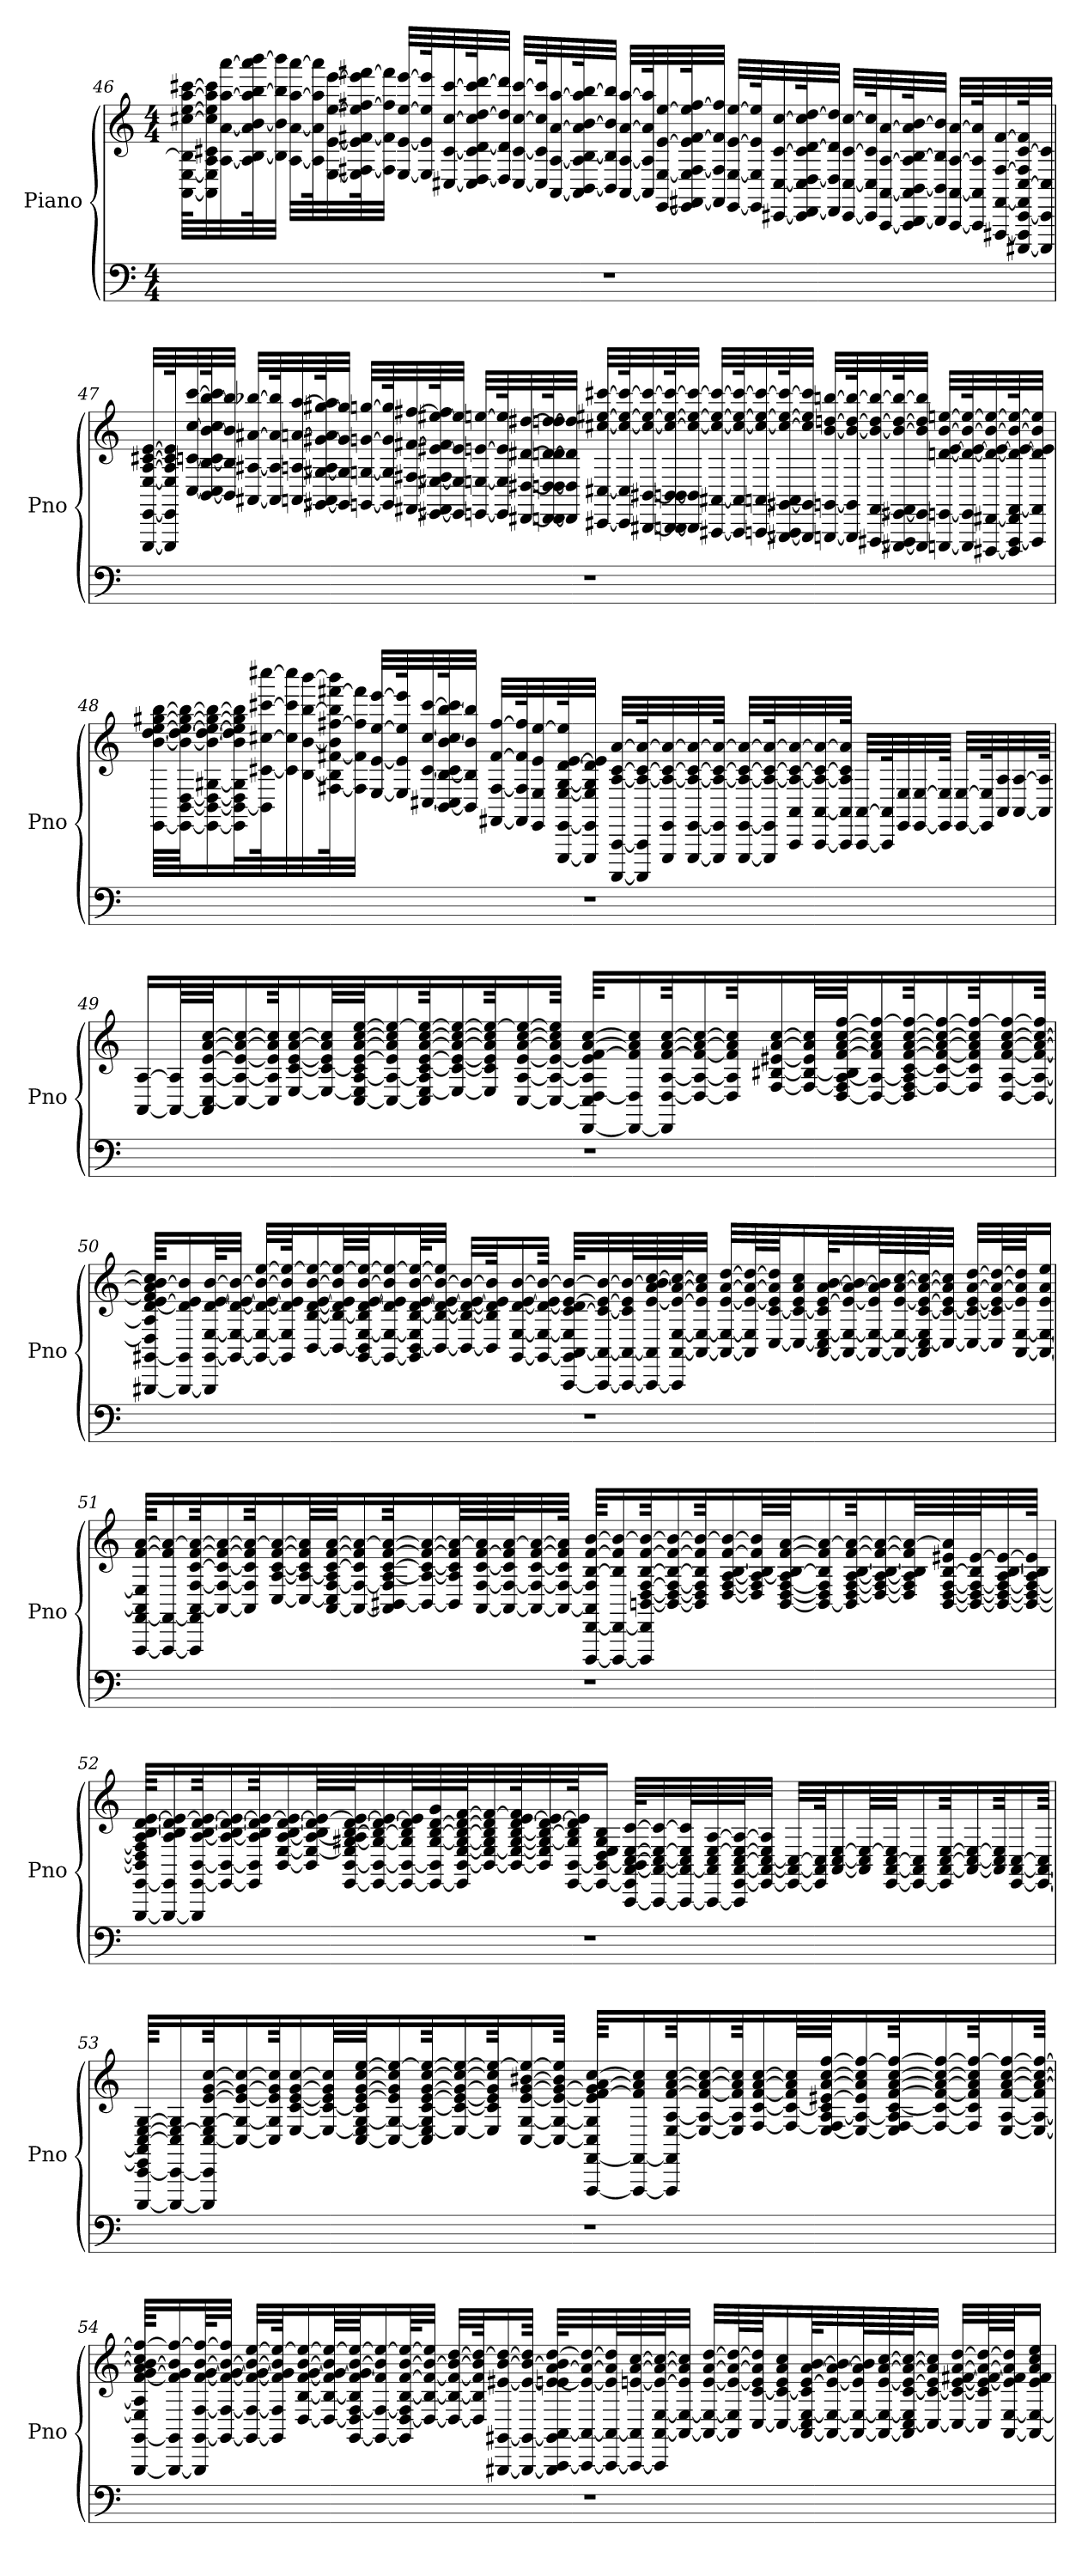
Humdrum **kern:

**kern	**kern
*part1	*part1
*staff2	*staff1
*I"Piano	*
*I'Pno	*
!!LO:LB:g=z
*clefF4	*clefG2
*k[]	*k[]
*C:	*C:
*M4/4	*M4/4
=46	=46
1r	[64AA\ [64E\ 64B\] [64cc#X\ [64ee\ [64aa\ [64ccc#X\KLLL
.	32AA\] 32E\] 32A\ 32c#X\ 32cc#\] 32ee\] 32aa\] 32ccc#\]
.	[32A\ [32a\ [32aa\ [32aaa\
.	64A\] [64B\ 64a\] [64b\ 64aa\] [64bb\ 64aaa\] [64bbb\K
.	32B\] 32b\] 32bb\] 32bbb\]JJJ
.	[32A\ [32a\ [32aa\ [32aaa\LLL
.	64A\] 64a\] 64aa\] 64aaa\]K
.	[32E\ [32e\ [32ee\ [32eee\
.	64E\] [64F#X\ 64e\] [64f#X\ 64ee\] [64ff#X\ 64eee\] [64fff#X\K
.	32F#\] 32f#\] 32ff#\] 32fff#\]JJJ
.	[32E/ [32e/ [32ee/ [32eee/LLL
.	64E/] 64e/] 64ee/] 64eee/]K
.	[32C#X/ [32c#/ [32cc#/ [32ccc#/
.	64C#/] [64D/ 64c#/] [64d/ 64cc#/] [64dd/ 64ccc#/] [64ddd/K
.	32D/] 32d/] 32dd/] 32ddd/]JJJ
.	[32C#/ [32c#/ [32cc#/ [32ccc#/LLL
.	64C#/] 64c#/] 64cc#/] 64ccc#/]K
.	[32AA/ [32A/ [32a/ [32aa/
.	64AA/] [64BB/ 64A/] [64B/ 64a/] [64b/ 64aa/] [64bb/K
.	32BB/] 32B/] 32b/] 32bb/]JJJ
.	[32AA/ [32A/ [32a/ [32aa/LLL
.	64AA/] 64A/] 64a/] 64aa/]K
.	[32EE/ [32E/ [32e/ [32ee/
.	64EE/] [64FF#X/ 64E/] [64F#/ 64e/] [64f#/ 64ee/] [64ff#/K
.	32FF#/] 32F#/] 32f#/] 32ff#/]JJJ
.	[32EE/ [32E/ [32e/ [32ee/LLL
.	64EE/] 64E/] 64e/] 64ee/]K
.	[32CC#X/ [32C#/ [32c#/ [32cc#/
.	64CC#/] [64DD/ 64C#/] [64D/ 64c#/] [64d/ 64cc#/] [64dd/K
.	32DD/] 32D/] 32d/] 32dd/]JJJ
.	[32CC#/ [32C#/ [32c#/ [32cc#/LLL
.	64CC#/] 64C#/] 64c#/] 64cc#/]K
.	[32AAA/ [32AA/ [32A/ [32a/
.	64AAA/] [64BBB/ 64AA/] [64BB/ 64A/] [64B/ 64a/] [64b/K
.	32BBB/] 32BB/] 32B/] 32b/]JJJ
.	[32AAA/ [32AA/ [32A/ [32a/LLL
.	64AAA/] 64AA/] 64A/] 64a/]K
.	[32FFF#X/ [32FF#/ [32F#/ [32f#/
.	[64CCC#X/ 64FFF#/] [64CC#/ 64FF#/] [64C#/ 64F#/] [64c#/ 64f#/]K
.	32CCC#/] 32CC#/] 32C#/] 32c#/]JJJ
!!LO:LB:g=z
=47	=47
1r	[32EEE/ [32EE/ [32E/ [32A/ [32c#X/ [32e/LLL
.	64EEE/] 64EE/] 64E/] 64A/] 64c#/] 64e/]K
.	[32C/ [32cn/ [32cc/ [32ccc/
.	[64BB/ 64C/] [64B/ 64c/] [64b/ 64cc/] [64bb/ 64ccc/]K
.	32BB/] 32B/] 32b/] 32bb/]JJJ
.	[32AA#X/ [32A#X/ [32a#X/ [32bb-X/LLL
.	64AA#/] 64A#/] 64a#/] 64bb-/]K
.	[32AAn/ [32An/ [32an/ [32aa/
.	[64GG#X/ 64AA/] [64G#X/ 64A/] [64g#X/ 64a/] [64gg#X/ 64aa/]K
.	32GG#/] 32G#/] 32g#/] 32gg#/]JJJ
.	[32GGn/ [32Gn/ [32gn/ [32ggn/LLL
.	64GG/] 64G/] 64g/] 64gg/]K
.	[32FF#X/ [32F#X/ [32f#X/ [32ff#X/
.	[64EE#X/ 64FF#/] [64E#X/ 64F#/] [64e#X/ 64f#/] [64ee#X/ 64ff#/]K
.	32EE#/] 32E#/] 32e#/] 32ee#/]JJJ
.	[32EEn/ [32En/ [32en/ [32een/LLL
.	64EE/] 64E/] 64e/] 64ee/]K
.	[32DD#X/ [32D#X/ [32d#X/ [32dd#X/
.	[64DDn/ 64DD#/] [64Dn/ 64D#/] [64dn/ 64d#/] [64ddn/ 64dd#/]K
.	32DD/] 32D/] 32d/] 32dd/]JJJ
.	[32CC#X/ [32C#X/ [32cc#X/ [32ee#X/ [32ccc#X/LLL
.	64CC#/] 64C#/] 64cc#/_ 64ee#/_ 64ccc#/_K
.	[32BBB#X/ [32BB#X/ 32cc#/_ 32ee#/_ 32ccc#/_
.	[64BBBn/ 64BBB#/] [64BBn/ 64BB#/] 64cc#/_ 64ee#/_ 64ccc#/_K
.	32BBB/] 32BB/] 32cc#/_ 32ee#/_ 32ccc#/_JJJ
.	[32AAA#X/ [32AA#X/ 32cc#/_ 32ee#/_ 32ccc#/_LLL
.	64AAA#/] 64AA#/] 64cc#/_ 64ee#/_ 64ccc#/_K
.	[32AAAn/ [32AAn/ 32cc#/_ 32ee#/_ 32ccc#/_
.	[64GGG#X/ 64AAA/] [64GG#X/ 64AA/] 64cc#/_ 64ee#/_ 64ccc#/_K
.	32GGG#/] 32GG#/] 32cc#/] 32ee#/] 32ccc#/]JJJ
.	[32GGGn/ [32GGn/ [32b/ [32ddn/ [32bbn/LLL
.	64GGG/] 64GG/] 64b/_ 64dd/_ 64bb/_K
.	[32FFF#X/ [32FF#/ 32b/_ 32dd/_ 32bb/_
.	[64EEE#X/ 64FFF#/] [64EE#X/ 64FF#/] 64b/_ 64dd/_ 64bb/_K
.	32EEE#/] 32EE#/] 32b/] 32dd/] 32bb/]JJJ
.	[32EEEn/ [32EEn/ [32dn/ [32e/ [32b/ [32een/LLL
.	64EEE/] 64EE/] 64d/_ 64e/_ 64b/_ 64ee/_K
.	[32DDD#X/ [32DD#X/ 32d/_ 32e/_ 32b/_ 32ee/_
.	64DDD#/] [64FFF#/ 64DD#/] [64FF#/ 64d/_ 64e/_ 64b/_ 64ee/_K
.	32FFF#/] 32FF#/] 32d/] 32e/] 32b/] 32ee/]JJJ
!!LO:LB:g=z
=48	=48
1r	[64EE\ [64b\ [64dd\ [64ee\ [64gg#X\ [64bb\LLLL
.	64EE\_ [64BB\ [64D\ 64b\_ 64dd\_ 64ee\_ 64gg#\_ 64bb\_JJ
.	16EE\_ 16BB\_ 16D\_ [16G#X\ 16b\_ 16dd\_ 16ee\_ 16gg#\_ 16bb\_
.	32EE\] 32BB\_ 32D\] 32G#\] 32b\] 32dd\] 32ee\] 32gg#\] 32bb\]L
.	64BB\] [64c#X\ [64cc#X\ [64ccc#X\ [64cccc#X\K
.	32c#\] 32cc#\] 32ccc#\] 32cccc#\]
.	[32B\ [32b\ [32bb\ [32bbb\
.	[64F#X\ 64B\] [64f#X\ 64b\] [64ff#X\ 64bb\] [64fff#X\ 64bbb\]K
.	32F#\] 32f#\] 32ff#\] 32fff#\]JJJ
.	[32E/ [32e/ [32ee/ [32eee/LLL
.	64E/] 64e/] 64ee/] 64eee/]K
.	[32C#X/ [32c#/ [32cc#/ [32ccc#/
.	[64BB/ 64C#/] [64B/ 64c#/] [64b/ 64cc#/] [64bb/ 64ccc#/]K
.	32BB/] 32B/] 32b/] 32bb/]JJJ
.	[32FF#X/ [32F#/ [32f#/ [32ff#/LLL
.	64FF#/] 64F#/] 64f#/] 64ff#/]K
.	32EE/ 32E/ 32e/ [32ee/
.	[64EEE/ [64EE/ [64E/ [64G#/ [64d/ [64e/ 64ee/]K
.	32EEE/] 32EE/] 32E/] 32G#/] 32d/] 32e/]JJJ
.	[32AAAA/ [32AAA/ [32A/ [32c#/ [32a/LLL
.	64AAAA/] 64AAA/] 64A/_ 64c#/_ 64a/_K
.	32EEE/ 32EE/ 32A/_ 32c#/_ 32a/_
.	[32EEE/ [32EE/ 32A/_ 32c#/_ 32a/_
.	64EEE/] 64EE/] 64A/_ 64c#/_ 64a/_JJJk
.	[32EEE/ [32EE/ 32A/_ 32c#/_ 32a/_LLL
.	64EEE/] 64EE/] 64A/_ 64c#/_ 64a/_K
.	32AAA/ 32AA/ 32A/_ 32c#/_ 32a/_
.	[32AAA/ [32AA/ 32A/_ 32c#/_ 32a/_
.	64AAA/] 64AA/] 64A/] 64c#/] 64a/]JJJk
.	[32AAA/ [32AA/LLL
.	64AAA/] 64AA/]K
.	32EE/ 32E/
.	[32EE/ [32E/
.	64EE/] 64E/]JJJk
.	[32EE/ [32E/LLL
.	64EE/] 64E/]K
.	32AA/ 32A/
.	[32AA/ [32A/
.	64AA/] 64A/]JJJk
!!LO:LB:g=z
=49	=49
1r	[16AA/ [16A/LL
.	64AA/_ 64A/]LL
.	64AA/] [64C/ [64A/ [64e/ [64a/ [64cc/JJ
.	16C/_ 16A/_ 16e/_ 16a/_ 16cc/_
.	64C/] 64A/] 64e/] 64a/] 64cc/]KK
.	[16E/ [16c/ [16e/ [16a/ [16cc/
.	64E/_ 64c/_ 64e/] 64a/] 64cc/]LL
.	[64C/ 64E/] [64A/ 64c/] [64e/ [64a/ [64cc/ [64ee/JJ
.	16C/_ 16A/_ 16e/] 16a/] 16cc/] 16ee/_
.	64C/] [64E/ 64A/] [64c/ [64e/ [64a/ [64cc/ 64ee/_KK
.	16E/_ 16c/_ 16e/_ 16a/_ 16cc/_ 16ee/_
.	64E/] 64c/] 64e/] 64a/] 64cc/] 64ee/_KK
.	[16C/ [16A/ [16e/ [16a/ [16cc/ 16ee/_
.	64C/_ 64A/_ 64e/_ 64a/] 64cc/] 64ee/]JJkk
.	[64DD/ 64C/] [64D/ 64A/] 64e/] [64f/ [64a/ [64cc/KKLL
.	16DD/_ 16D/] 16f/] 16a/] 16cc/]
.	64DD/] [64D/ [64A/ [64f/ [64a/ [64cc/KK
.	16D/_ 16A/_ 16f/_ 16a/_ 16cc/_
.	64D/] 64A/] 64f/] 64a/] 64cc/]KK
.	[16F/ [16B#X/ [16e#X/ [16a/ [16cc/
.	64F/_ 64B#/_ 64e#/] 64a/] 64cc/]LL
.	[64D/ 64F/] [64A/ 64B#/] [64f/ [64a/ [64cc/ [64ff/JJ
.	16D/_ 16A/_ 16f/] 16a/] 16cc/] 16ff/_
.	64D/] [64F/ 64A/] [64c/ [64f/ [64a/ [64cc/ 64ff/_KK
.	16F/_ 16c/_ 16f/_ 16a/_ 16cc/_ 16ff/_
.	64F/] 64c/] 64f/] 64a/] 64cc/] 64ff/_KK
.	[16D/ [16A/ [16f/ [16a/ [16cc/ 16ff/_
.	64D/_ 64A/_ 64f/_ 64a/_ 64cc/_ 64ff/]JJkk
!!LO:LB:g=z
=50	=50
1r	[64GGG#X/ [64GG#X/ 64D/] 64A/] [64d/ [64e/ 64f/] 64a/] [64b/ 64cc/]KKLL
.	16GGG#/_ 16GG#/] 16d/] 16e/] 16b/]
.	64GGG#/] [64GG#/ [64E/ [64d/ [64e/ [64b/KL
.	32GG#/_ 32E/_ 32d/_ 32e/_ 32b/_JJJ
.	32GG#/_ 32E/_ 32d/_ 32e/_ 32b/_ [32ee/LLL
.	64GG#/] 64E/] 64d/] 64e/] 64b/] 64ee/_JK
.	[16BB/ [16B/ [16d/ [16e/ [16b/ 16ee/_
.	64BB/_ 64B/_ 64d/] 64e/] 64b/] 64ee/_LL
.	[64GG#/ 64BB/] [64E/ 64B/] [64d/ [64e/ [64b/ 64ee/_JJ
.	16GG#/_ 16E/_ 16d/] 16e/] 16b/] 16ee/_
.	64GG#/] [64BB/ 64E/] [64B/ [64d/ [64e/ [64b/ 64ee/_KL
.	32BB/_ 32B/_ 32d/_ 32e/_ 32b/_ 32ee/]JJJ
.	32BB/_ 32B/_ 32d/_ 32e/_ 32b/_LLL
.	64BB/] 64B/] 64d/] 64e/] 64b/]JK
.	[16GG#/ [16E/ [16d/ [16e/ [16b/
.	64GG#/_ 64E/_ 64d/_ 64e/] 64b/_JJkk
.	[64AAA/ 64GG#/] [64AA/ 64E/] [64c/ 64d/] [64e/ 64b/_KLLL
.	32AAA/_ 32AA/_ 32c/_ 32e/_ 32b/_
.	64AAA/_ 64AA/_ 64c/] 64e/] 64b/_L
.	64AAA/_ 64AA/] [64e/ [64a/ 64b/] [64cc/
.	64AAA/] [64AA/ [64E/ 64e/_ 64a/_ 64cc/_J
.	32AA/_ 32E/_ 32e/] 32a/] 32cc/]JJJ
.	32AA/_ 32E/_ [32e/ [32a/ [32dd/LLL
.	64AA/] 64E/] 64e/_ 64a/_ 64dd/_L
.	[64C/ [64c/ 64e/] 64a/] 64dd/]JJ
.	16C/_ 16c/_ 16e/ 16a/ 16cc/
.	[64AA/ 64C/] [64E/ 64c/] [64e/ [64a/ [64b/KL
.	32AA/_ 32E/_ 32e/_ 32a/_ 32b/_
.	64AA/_ 64E/_ 64e/] 64a/] 64b/]L
.	64AA/_ 64E/_ [64e/ [64a/ [64cc/
.	64AA/] [64C/ 64E/] [64c/ 64e/_ 64a/_ 64cc/_J
.	32C/_ 32c/_ 32e/] 32a/] 32cc/]JJJ
.	32C/_ 32c/_ [32e/ [32a/ [32dd/LLL
.	64C/] 64c/] 64e/_ 64a/_ 64dd/_L
.	[64AA/ [64E/ 64e/] 64a/] 64dd/]JJ
.	16AA/_ 16E/_ 16e/ 16a/ 16ee/JJ
!!LO:LB:g=z
=51	=51
1r	[64FFF/ [64FF/ 64AA/] 64E/] [64f/ [64a/KKLL
.	16FFF/_ 16FF/_ 16f/] 16a/_
.	64FFF/] 64FF/] [64AA/ [64F/ [64c/ [64f/ 64a/_KK
.	16AA/_ 16F/_ 16c/_ 16f/_ 16a/_
.	64AA/] 64F/] 64c/] 64f/] 64a/_KK
.	[16C/ [16A/ [16c/ [16f/ 16a/_
.	64C/_ 64A/_ 64c/] 64f/] 64a/]LL
.	[64AA/ 64C/] [64F/ 64A/] [64c/ [64f/ [64a/JJ
.	16AA/_ 16F/_ 16c/] 16f/] 16a/_
.	64AA/] [64BB#X/ 64F/] [64A/ [64c/ [64f/ 64a/_KK
.	16BB#/_ 16A/_ 16c/_ 16f/_ 16a/_
.	64BB#/] 64A/] 64c/] 64f/] 64a/_LL
.	[64AA/ [64F/ [64c/ [64f/ 64a/]
.	64AA/_ 64F/_ 64c/] 64f/] [64a/J
.	32AA/_ 32F/_ [32c/ [32f/ 32a/_
.	64AA/_ 64F/_ 64c/] 64f/] 64a/]JJJk
.	[64DDD/ [64DD/ 64AA/] 64F/] [64B/ [64f/ [64b/KKLL
.	16DDD/_ 16DD/_ 16B/] 16f/] 16b/_
.	64DDD/] 64DD/] [64BBn/ [64D/ [64F/ [64B/ [64f/ 64b/_KK
.	16BB/_ 16D/_ 16F/_ 16B/_ 16f/_ 16b/_
.	64BB/] 64D/] 64F/] 64B/] 64f/] 64b/_KK
.	[16D/ [16F/ [16A/ [16B/ [16f/ 16b/_
.	64D/] 64F/] 64A/_ 64B/] 64f/] 64b/]LL
.	[64BB/ [64D/ [64F/ 64A/] [64B/ [64f/ [64a/JJ
.	16BB/_ 16D/] 16F/] 16B/] 16f/] 16a/_
.	64BB/] [64D/ [64F/ [64A/ [64B/ [64f/ 64a/_KK
.	16D/_ 16F/_ 16A/_ 16B/_ 16f/_ 16a/_
.	64D/] 64F/] 64A/] 64B/] 64f/] 64a/_LL
.	[64BB/ [64D/ [64F/ [64B/ 64e#X/ 64a/]
.	64BB/_ 64D/_ 64F/_ 64B/] [64e#/J
.	32BB/_ 32D/_ 32F/_ [32A/ [32B/ 32e#/_
.	64BB/_ 64D/_ 64F/_ 64A/] 64B/] 64e#/]JJJk
!!LO:PB:g=z
=52	=52
1r	[64EEE/ [64EE/ 64BB/] 64D/] 64F/] [64A/ [64B/ [64d/ [64e/KKLL
.	16EEE/_ 16EE/] 16A/] 16B/] 16d/] 16e/_
.	64EEE/] [64EE/ [64BB/ [64A/ [64B/ [64d/ 64e/_KK
.	16EE/_ 16BB/_ 16A/_ 16B/_ 16d/_ 16e/_
.	64EE/] 64BB/] 64A/] 64B/] 64d/] 64e/_KK
.	[16BB/ [16E/ [16A/ [16B/ [16d/ 16e/_
.	64BB/] 64E/_ 64A/_ 64B/] 64d/] 64e/_LL
.	[64EE/ [64BB/ 64E/] [64G#X/ 64A/] [64B/ [64d/ 64e/_J
.	32EE/_ 32BB/_ 32G#/_ 32B/_ 32d/_ 32e/_
.	64EE/_ 64BB/_ 64G#/] 64B/] 64d/] 64e/]L
.	64EE/_ 64BB/] [64G#/ [64B/ [64d/ 64g/
.	64EE/] [64BB/ [64E/ 64G#/_ 64B/_ 64d/_ [64f/J
.	32BB/_ 32E/_ 32G#/] 32B/] 32d/] 32f/_
.	64BB/_ 64E/_ [64G#/ [64B/ [64d/ [64e/ 64f/]K
.	32BB/] 32E/] 32G#/_ 32B/_ 32d/_ 32e/_
.	[64EE/ [64BB/ 64G#/] 64B/] 64d/] 64e/]JK
.	16EE/_ 16BB/_ 16D/ 16E/ 16G#/ 16B/JJ
.	[64AAA/ 64EE/] [64AA/ 64BB/] [64C/ [64E/ [64c/KLLL
.	32AAA/_ 32AA/_ 32C/_ 32E/_ 32c/_
.	64AAA/_ 64AA/_ 64C/] 64E/] 64c/]L
.	64AAA/_ 64AA/] 64C/ [64E/ [64A/
.	64AAA/] [64EE/ [64AA/ [64C/ 64E/_ 64A/_J
.	32EE/_ 32AA/_ 32C/_ 32E/] 32A/]JJJ
.	32EE/_ 32AA/_ 32C/_LLL
.	64EE/] 64AA/] 64C/]JK
.	[16AA/ [16C/ [16E/
.	64AA/] 64C/] 64E/_LL
.	[64EE/ [64AA/ [64C/ 64E/]JJ
.	16EE/_ 16AA/] 16C/]
.	64EE/] [64AA/ [64C/ [64E/KK
.	16AA/_ 16C/_ 16E/_
.	64AA/] 64C/] 64E/]KK
.	[16EE/ [16AA/ [16C/
.	64EE/_ 64AA/_ 64C/]JJkk
!!LO:LB:g=z
=53	=53
1r	[64CCC/ [64CC/ 64EE/] 64AA/] [64C/ [64E/ [64G/KKLL
.	16CCC/_ 16CC/_ 16C/] 16E/_ 16G/]
.	64CCC/] 64CC/] [64C/ 64E/] [64G/ [64e/ [64g/ [64cc/KK
.	16C/_ 16G/_ 16e/_ 16g/_ 16cc/_
.	64C/] 64G/] 64e/] 64g/] 64cc/]KK
.	[16E/ [16c/ [16e/ [16g/ [16cc/
.	64E/_ 64c/_ 64e/] 64g/] 64cc/]LL
.	[64C/ 64E/] [64G/ 64c/] [64e/ [64g/ [64cc/ [64ee/JJ
.	16C/_ 16G/_ 16e/] 16g/] 16cc/] 16ee/_
.	64C/] [64E/ 64G/] [64c/ [64e/ [64g/ [64cc/ 64ee/_KK
.	16E/_ 16c/_ 16e/_ 16g/_ 16cc/_ 16ee/_
.	64E/] 64c/] 64e/] 64g/] 64cc/] 64ee/_KK
.	[16C/ [16G/ [16e/ [16g/ [16b#X/ 16ee/_
.	64C/_ 64G/_ 64e/_ 64g/_ 64b#/] 64ee/]JJkk
.	[64FFF/ [64FF/ 64C/] 64G/] 64e/] [64f/ 64g/] [64a/ [64cc/KKLL
.	16FFF/_ 16FF/_ 16f/] 16a/] 16cc/]
.	64FFF/] 64FF/] [64E/ [64A/ [64f/ [64a/ [64cc/KK
.	16E/_ 16A/_ 16f/_ 16a/_ 16cc/_
.	64E/] 64A/] 64f/] 64a/] 64cc/]KK
.	[16F/ [16c/ [16f/ [16a/ [16cc/
.	64F/_ 64c/_ 64f/] 64a/] 64cc/]LL
.	[64E/ 64F/] [64A/ 64c/] [64e#X/ [64a/ [64cc/ [64ff/JJ
.	16E/_ 16A/_ 16e#/] 16a/] 16cc/] 16ff/_
.	64E/] [64F/ 64A/] [64c/ [64f/ [64a/ [64cc/ 64ff/_KK
.	16F/_ 16c/_ 16f/_ 16a/_ 16cc/_ 16ff/_
.	64F/] 64c/] 64f/] 64a/] 64cc/] 64ff/_KK
.	[16E/ [16A/ [16f/ [16a/ [16cc/ 16ff/_
.	64E/_ 64A/_ 64f/] 64a/_ 64cc/_ 64ff/_JJkk
!!LO:LB:g=z
=54	=54
1r	[64GGG/ [64GG/ 64E/] 64A/] [64f/ [64g/ 64a/] [64b/ 64cc/] 64ff/_KKLL
.	16GGG/_ 16GG/] 16f/] 16g/] 16b/] 16ff/_
.	64GGG/] [64GG/ [64F/ [64f/ [64g/ [64b/ 64ff/_KL
.	32GG/_ 32F/_ 32f/_ 32g/_ 32b/_ 32ff/]JJJ
.	32GG/_ 32F/_ 32f/_ 32g/_ 32b/_ [32ee/LLL
.	64GG/] 64F/] 64f/] 64g/] 64b/] 64ee/_JK
.	[16D/ [16B/ [16f/ [16g/ [16b/ 16ee/_
.	64D/_ 64B/_ 64f/] 64g/_ 64b/] 64ee/_LL
.	[64GG/ 64D/] [64F/ 64B/] [64f/ 64g/] [64b/ 64ee/_JJ
.	16GG/_ 16F/_ 16f/] 16b/] 16ee/_
.	64GG/] [64D/ 64F/] [64B/ [64f/ [64b/ 64ee/_KL
.	32D/_ 32B/_ 32f/_ 32b/_ 32ee/]JJJ
.	32D/_ 32B/_ 32f/_ 32b/_ [32dd/LLL
.	64D/] 64B/] 64f/] 64b/] 64dd/_JK
.	[16GGG#X/ [16GG#X/ [16e#X/ [16b/ 16dd/_
.	64GGG#/_ 64GG#/_ 64e#/_ 64b/_ 64dd/]JJkk
.	64GGG#/] [64AAA/ 64GG#/] [64AA/ [64en/ 64e#/] [64a/ 64b/] [64dd/KLLL
.	32AAA/_ 32AA/_ 32e/_ 32a/_ 32dd/_
.	64AAA/_ 64AA/_ 64e/] 64a/] 64dd/]L
.	64AAA/_ 64AA/] [64en/ [64a/ [64cc/
.	64AAA/] [64AA/ [64E/ 64e/_ 64a/_ 64cc/_J
.	32AA/_ 32E/_ 32e/] 32a/] 32cc/]JJJ
.	32AA/_ 32E/_ [32e/ [32a/ [32dd/LLL
.	64AA/] 64E/] 64e/_ 64a/_ 64dd/_L
.	[64C/ [64c/ 64e/] 64a/] 64dd/]JJ
.	16C/_ 16c/_ 16e/ 16a/ 16cc/
.	[64AA/ 64C/] [64E/ 64c/] [64e/ [64a/ [64b/KL
.	32AA/_ 32E/_ 32e/_ 32a/_ 32b/_
.	64AA/_ 64E/_ 64e/] 64a/] 64b/]L
.	64AA/_ 64E/_ [64e/ [64a/ [64cc/
.	64AA/] [64C/ 64E/] [64c/ 64e/_ 64a/_ 64cc/_J
.	32C/_ 32c/_ 32e/] 32a/] 32cc/]JJJ
.	32C/_ 32c/_ [32e/ [32f#X/ [32a/ [32dd/LLL
.	64C/] 64c/] 64e/_ 64f#/_ 64a/_ 64dd/_L
.	[64AA/ [64E/ 64e/] 64f#/] 64a/] 64dd/]JJ
.	16AA/_ 16E/_ 16e/ 16f#/ 16a/ 16cc/ 16ee/JJ
=	=
*-	*-
